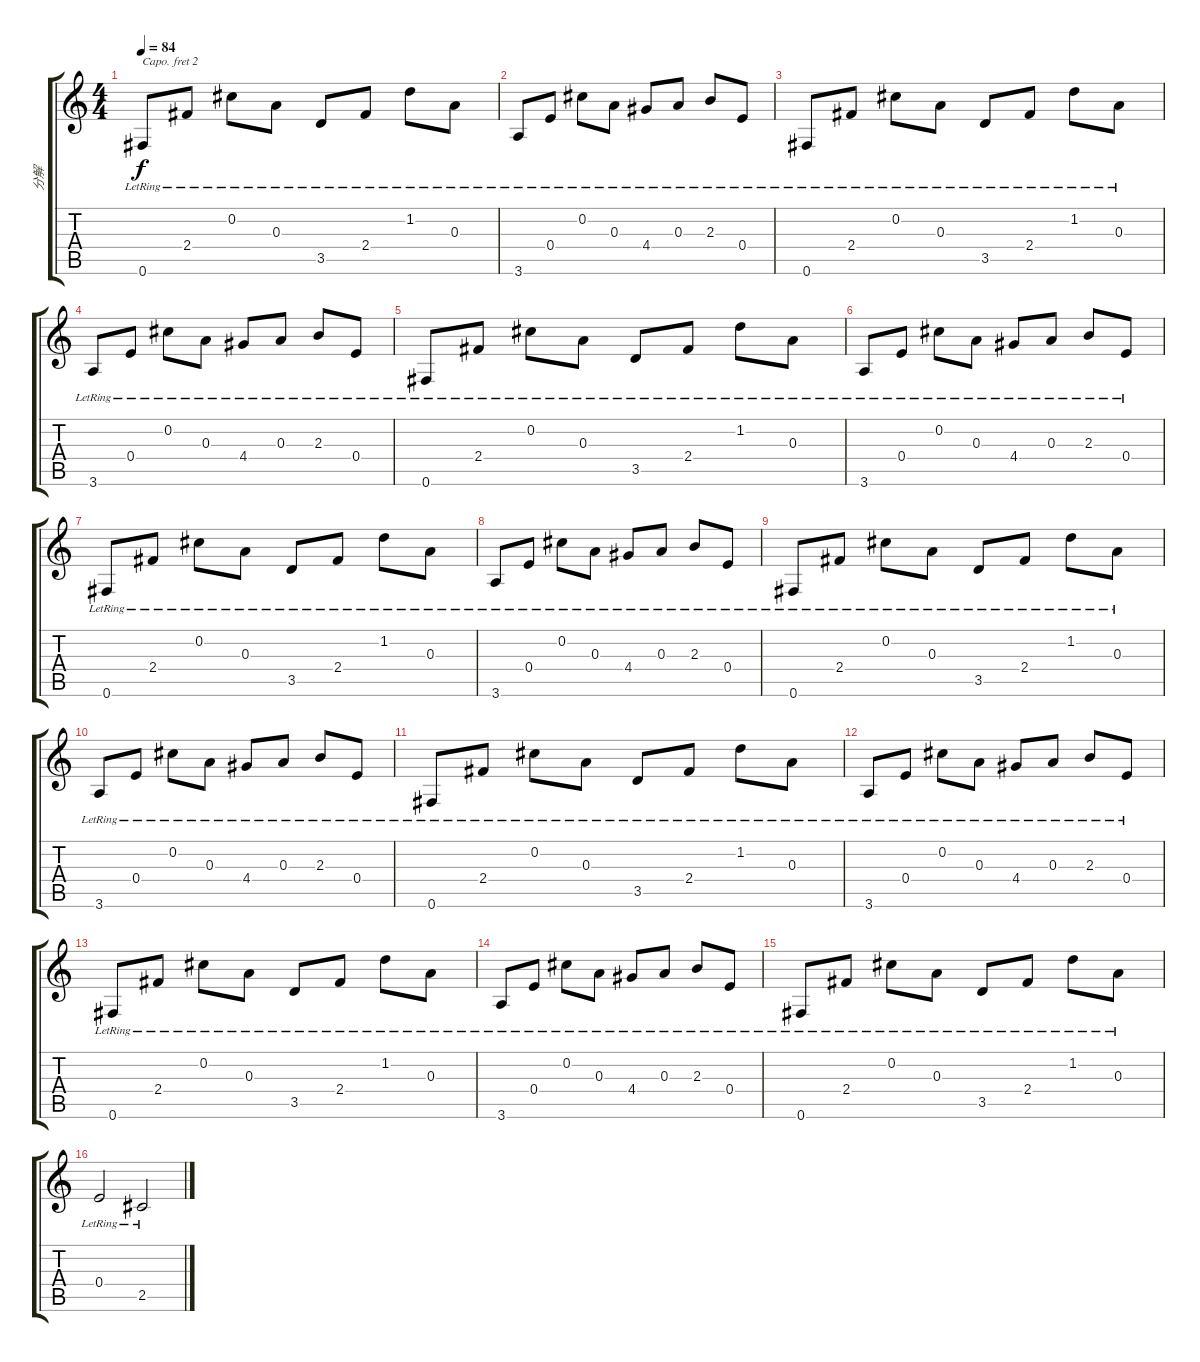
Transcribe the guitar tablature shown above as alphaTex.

\track ("分解" "分解") {instrument electricguitarjazz}
\staff {score tabs}
\capo 2
\tuning (E4 B3 G3 D3 A2 E2) {hide}
\ts (4 4)
\tempo 84
\clef g2
\ks c
0.6{lr}.8{dy f} 2.4{lr}.8 0.2{lr}.8 0.3{lr}.8 3.5{lr}.8 2.4{lr}.8 1.2{lr}.8 0.3{lr}.8 |
3.6{lr}.8 0.4{lr}.8 0.2{lr}.8 0.3{lr}.8 4.4{lr}.8 0.3{lr}.8 2.3{lr}.8 0.4{lr}.8 |
0.6{lr}.8 2.4{lr}.8 0.2{lr}.8 0.3{lr}.8 3.5{lr}.8 2.4{lr}.8 1.2{lr}.8 0.3{lr}.8 |
3.6{lr}.8 0.4{lr}.8 0.2{lr}.8 0.3{lr}.8 4.4{lr}.8 0.3{lr}.8 2.3{lr}.8 0.4{lr}.8 |
0.6{lr}.8 2.4{lr}.8 0.2{lr}.8 0.3{lr}.8 3.5{lr}.8 2.4{lr}.8 1.2{lr}.8 0.3{lr}.8 |
3.6{lr}.8 0.4{lr}.8 0.2{lr}.8 0.3{lr}.8 4.4{lr}.8 0.3{lr}.8 2.3{lr}.8 0.4{lr}.8 |
0.6{lr}.8 2.4{lr}.8 0.2{lr}.8 0.3{lr}.8 3.5{lr}.8 2.4{lr}.8 1.2{lr}.8 0.3{lr}.8 |
3.6{lr}.8 0.4{lr}.8 0.2{lr}.8 0.3{lr}.8 4.4{lr}.8 0.3{lr}.8 2.3{lr}.8 0.4{lr}.8 |
0.6{lr}.8 2.4{lr}.8 0.2{lr}.8 0.3{lr}.8 3.5{lr}.8 2.4{lr}.8 1.2{lr}.8 0.3{lr}.8 |
3.6{lr}.8 0.4{lr}.8 0.2{lr}.8 0.3{lr}.8 4.4{lr}.8 0.3{lr}.8 2.3{lr}.8 0.4{lr}.8 |
0.6{lr}.8 2.4{lr}.8 0.2{lr}.8 0.3{lr}.8 3.5{lr}.8 2.4{lr}.8 1.2{lr}.8 0.3{lr}.8 |
3.6{lr}.8 0.4{lr}.8 0.2{lr}.8 0.3{lr}.8 4.4{lr}.8 0.3{lr}.8 2.3{lr}.8 0.4{lr}.8 |
0.6{lr}.8 2.4{lr}.8 0.2{lr}.8 0.3{lr}.8 3.5{lr}.8 2.4{lr}.8 1.2{lr}.8 0.3{lr}.8 |
3.6{lr}.8 0.4{lr}.8 0.2{lr}.8 0.3{lr}.8 4.4{lr}.8 0.3{lr}.8 2.3{lr}.8 0.4{lr}.8 |
0.6{lr}.8 2.4{lr}.8 0.2{lr}.8 0.3{lr}.8 3.5{lr}.8 2.4{lr}.8 1.2{lr}.8 0.3{lr}.8 |
0.4{lr}.2 2.5{lr}.2
